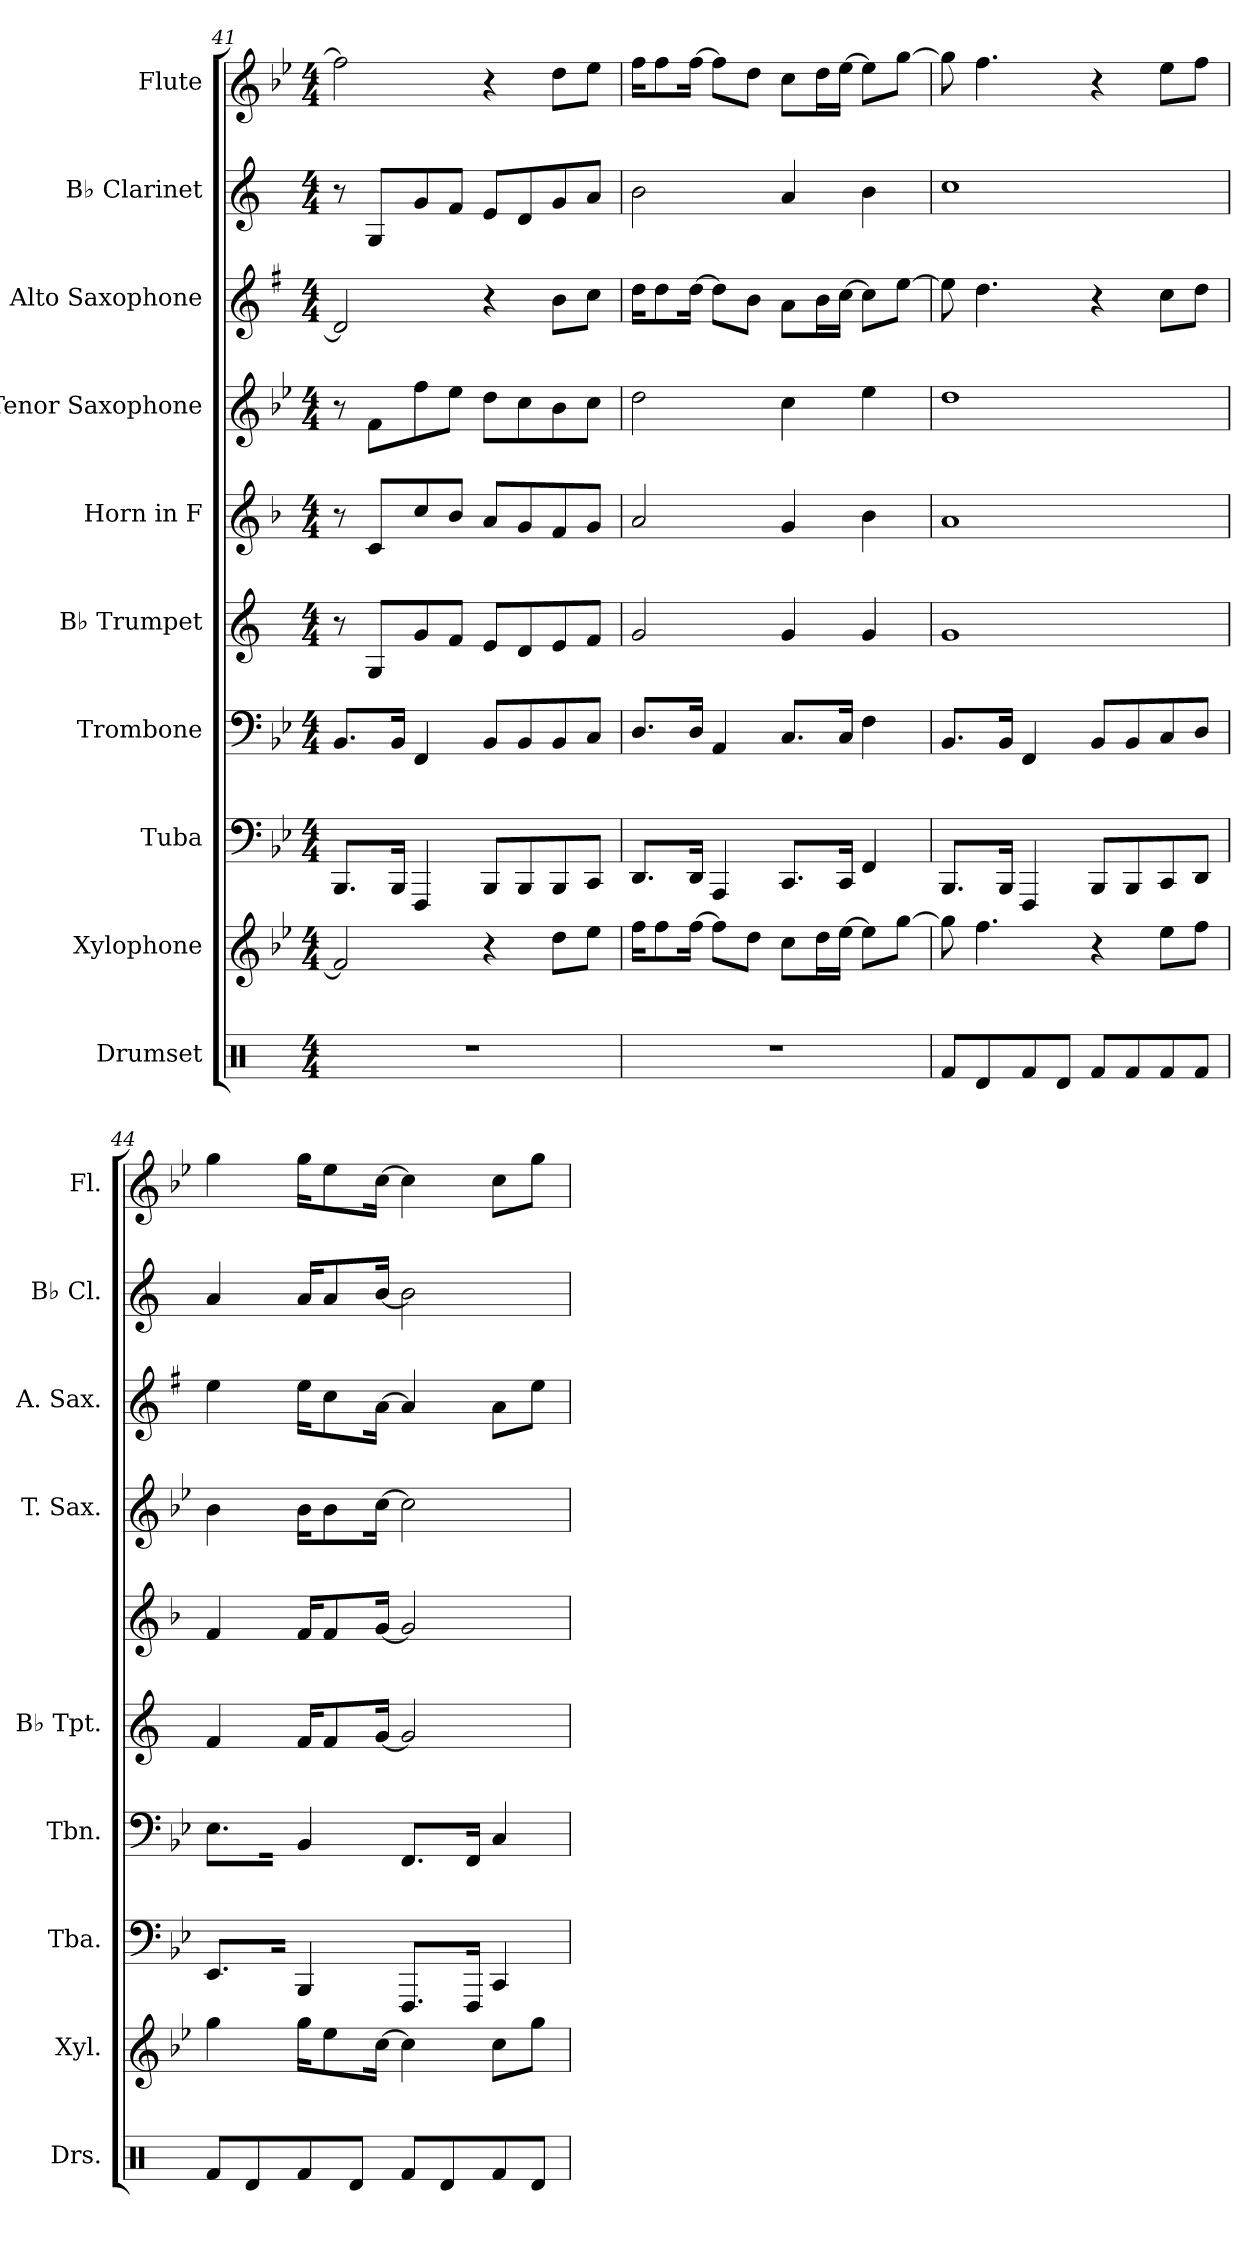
**kern	**kern	**kern	**kern	**kern	**kern	**kern	**kern	**kern	**kern
*part10	*part9	*part8	*part7	*part6	*part5	*part4	*part3	*part2	*part1
*staff10	*staff9	*staff8	*staff7	*staff6	*staff5	*staff4	*staff3	*staff2	*staff1
*I"Drumset	*I"Xylophone	*I"Tuba	*I"Trombone	*I"B♭ Trumpet	*I"Horn in F	*I"Tenor Saxophone	*I"Alto Saxophone	*I"B♭ Clarinet	*I"Flute
*I'Drs.	*I'Xyl.	*I'Tba.	*I'Tbn.	*I'B♭ Tpt.	*	*I'T. Sax.	*I'A. Sax.	*I'B♭ Cl.	*I'Fl.
!!LO:PB:g=z
*clefX	*clefG2	*clefF4	*clefF4	*clefG2	*clefG2	*clefG2	*clefG2	*clefG2	*clefG2
*	*ITrd-7c-12	*	*	*ITrd1c2	*ITrd4c7	*ITrd8c14	*ITrd5c9	*ITrd1c2	*
*k[]	*k[b-e-]	*k[b-e-]	*k[b-e-]	*k[b-e-]	*k[b-e-]	*k[b-e-]	*k[b-e-]	*k[b-e-]	*k[b-e-]
*M4/4	*M4/4	*M4/4	*M4/4	*M4/4	*M4/4	*M4/4	*M4/4	*M4/4	*M4/4
=41	=41	=41	=41	=41	=41	=41	=41	=41	=41
1r	2ff/]	8.BBB-/L	8.BB-/L	8r	8r	8r	2F/]	8r	2ff\]
.	.	.	.	8F/L	8F/L	8F\L	.	8F/L	.
.	.	16BBB-/Jk	16BB-/Jk	.	.	.	.	.	.
.	.	4FFF/	4FF/	8f/	8f/	8f\	.	8f/	.
.	.	.	.	8e-/J	8e-/J	8e-\J	.	8e-/J	.
.	4r	8BBB-/L	8BB-/L	8d/L	8d/L	8d\L	4r	8d/L	4r
.	.	8BBB-/	8BB-/	8c/	8c/	8c\	.	8c/	.
.	8ddd\L	8BBB-/	8BB-/	8d/	8B-/	8B-\	8d\L	8f/	8dd\L
.	8eee-\J	8CC/J	8C/J	8e-/J	8c/J	8c\J	8e-\J	8g/J	8ee-\J
=42	=42	=42	=42	=42	=42	=42	=42	=42	=42
1r	16fff\KL	8.DD/L	8.D/L	2f/	2d/	2d\	16f\KL	2a\	16ff\KL
.	8fff\	.	.	.	.	.	8f\	.	8ff\
.	[16fff\Jk	16DD/Jk	16D/Jk	.	.	.	[16f\Jk	.	[16ff\Jk
.	8fff\L]	4AAA/	4AA/	.	.	.	8f\L]	.	8ff\L]
.	8ddd\J	.	.	.	.	.	8d\J	.	8dd\J
.	8ccc\L	8.CC/L	8.C/L	4f/	4c/	4c\	8c\L	4g/	8cc\L
.	16ddd\L	.	.	.	.	.	16d\L	.	16dd\L
.	[16eee-\JJ	16CC/Jk	16C/Jk	.	.	.	[16e-\JJ	.	[16ee-\JJ
.	8eee-\L]	4FF/	4F\	4f/	4e-\	4e-\	8e-\L]	4a\	8ee-\L]
.	[8ggg\J	.	.	.	.	.	[8g\J	.	[8gg\J
=43	=43	=43	=43	=43	=43	=43	=43	=43	=43
8Rf/L	8ggg\]	8.BBB-/L	8.BB-/L	1f	1d	1d	8g\]	1b-	8gg\]
8Rd/	4.fff\	.	.	.	.	.	4.f\	.	4.ff\
.	.	16BBB-/Jk	16BB-/Jk	.	.	.	.	.	.
8Rf/	.	4FFF/	4FF/	.	.	.	.	.	.
8Rd/J	.	.	.	.	.	.	.	.	.
8Rf/L	4r	8BBB-/L	8BB-/L	.	.	.	4r	.	4r
8Rf/	.	8BBB-/	8BB-/	.	.	.	.	.	.
8Rf/	8eee-\L	8CC/	8C/	.	.	.	8e-\L	.	8ee-\L
8Rf/J	8fff\J	8DD/J	8D/J	.	.	.	8f\J	.	8ff\J
=44	=44	=44	=44	=44	=44	=44	=44	=44	=44
8Rf/L	4ggg\	8.EE-/L	8.E-\L	4e-/	4B-/	4B-\	4g\	4g/	4gg\
8Rd/	.	.	.	.	.	.	.	.	.
.	.	16EE-/Jkyy	16E-\Jkyy	.	.	.	.	.	.
8Rf/	16ggg\KL	4BBB-/	4BB-/	16e-/KL	16B-/KL	16B-\KL	16g\KL	16g/KL	16gg\KL
.	8eee-\	.	.	8e-/	8B-/	8B-\	8e-\	8g/	8ee-\
8Rd/J	.	.	.	.	.	.	.	.	.
.	[16ccc\Jk	.	.	[16f/Jk	[16c/Jk	[16c\Jk	[16c\Jk	[16a/Jk	[16cc\Jk
8Rf/L	4ccc\]	8.FFF/L	8.FF/L	2f/]	2c/]	2c\]	4c/]	2a\]	4cc\]
8Rd/	.	.	.	.	.	.	.	.	.
.	.	16FFF/Jk	16FF/Jk	.	.	.	.	.	.
8Rf/	8ccc\L	4CC/	4C/	.	.	.	8c\L	.	8cc\L
8Rd/J	8ggg\J	.	.	.	.	.	8g\J	.	8gg\J
=	=	=	=	=	=	=	=	=	=
*-	*-	*-	*-	*-	*-	*-	*-	*-	*-
